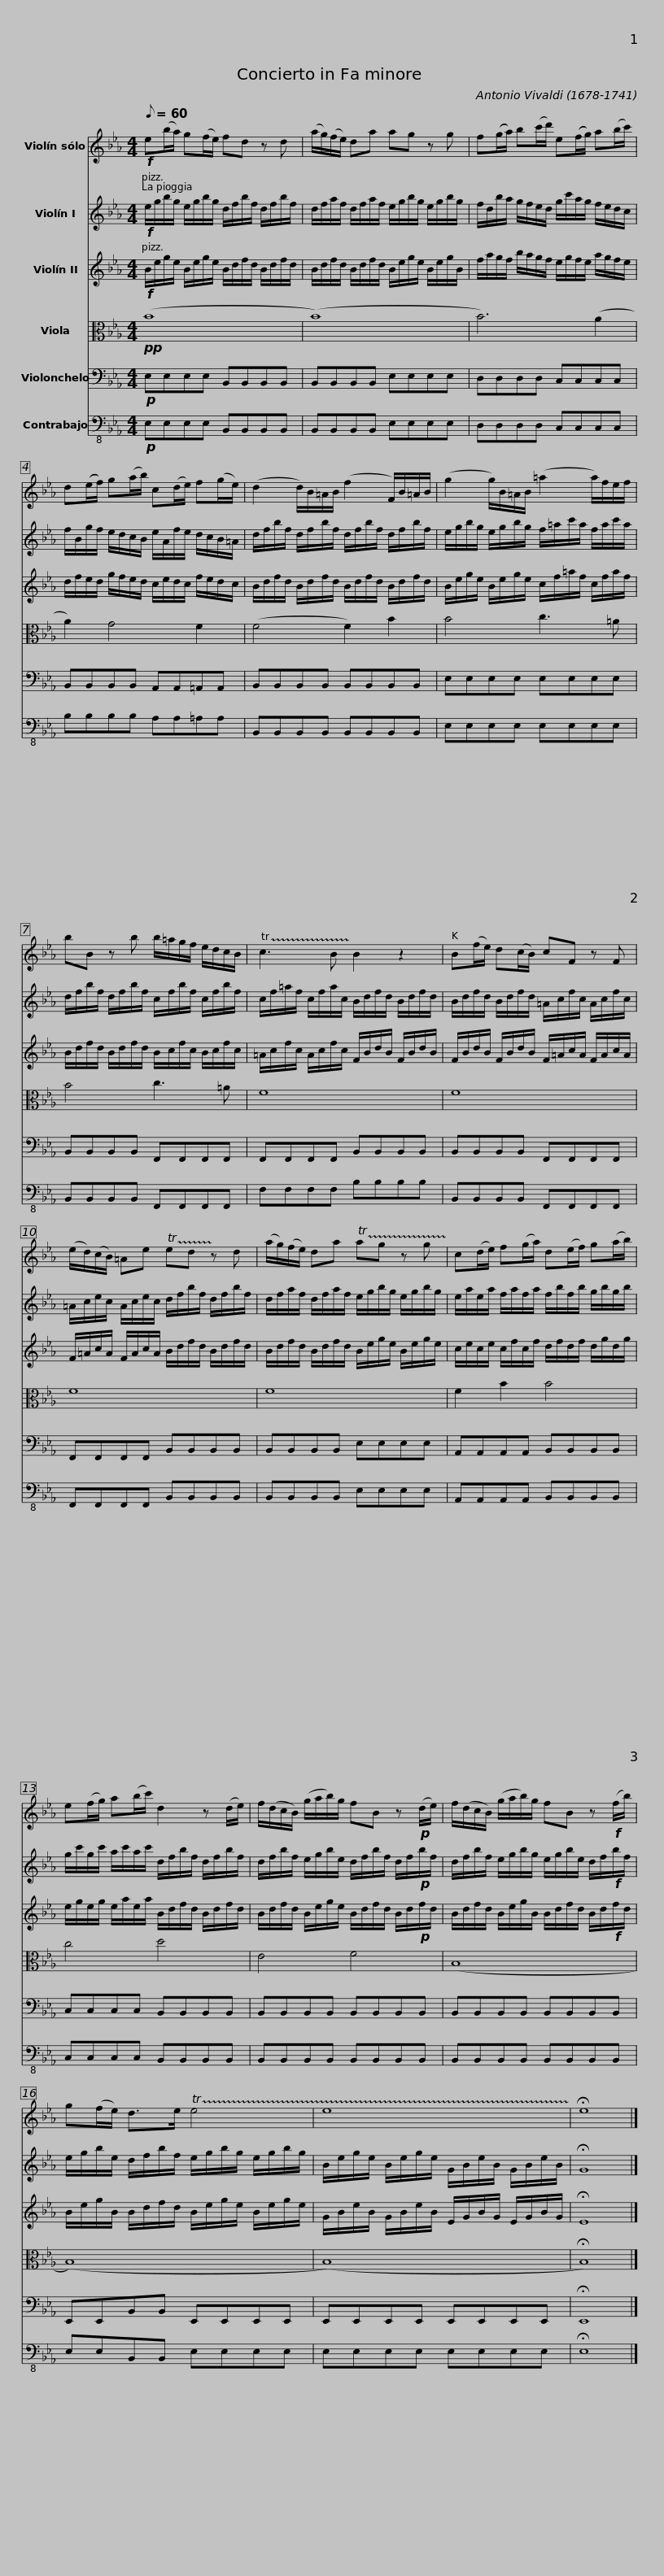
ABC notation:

X:1
%%score 1 2 3 4 5 6
L:1/8
Q:1/8=60
M:4/4
I:linebreak $
K:Eb
V:1 treble
V:2 treble
V:3 treble
V:4 alto
V:5 bass
V:6 bass-8
V:1
!f! e(b/a/) g(f/e/) fd z d | (a/g/)(f/e/) da ag z g | f((g/a/)) b(c'/d'/) e((f/g/)) a(b/c'/) |$ d((e/f/)) g(a/b/) c(d/e/) f(g/e/) | (d2 d/)B/=A/B/ (f2 F/)B/=A/B/ | %5
 (g2 g/)B/=A/B/ (=a2 a/)f/e/f/ |$ bB z b b/=a/g/f/ e/d/c/B/ | !trill(!Tc3 B!trill)! B2 z2 | B(f/e/) d(c/B/) cF z F |$ (e/d/)(c/B/) =Ae !trill(!Ted!trill)! z d | %10
 (a/g/)(f/e/) da !trill(!Tag z g!trill)! | c(d/e/) f(g/a/) d(e/f/) g(a/b/) |$ e(f/g/) a(b/c'/) d2 z (d/e/) | f/(d/c/B/) (g/a/b/)g/ fB z!p! (d/e/) | f/(d/c/B/) (g/a/b/)g/ fB z!f! (f/b/) |$ %15
 g(f/e/) d>e !trill(!Te4 | e8!trill)! | !fermata!e8 |] %18
V:2
!f! e/g/b/g/ e/g/b/g/ d/f/b/f/ d/f/b/f/ | d/f/a/f/ d/f/a/f/ e/g/b/g/ e/g/b/g/ | f/d/b/a/ g/f/e/d/ g/c'/a/g/ f/e/d/c/ |$ f/B/g/f/ e/d/c/B/ e/A/f/e/ d/c/B/=A/ | d/f/b/f/ d/f/b/f/ d/f/b/f/ d/f/b/f/ | %5
 e/g/b/g/ e/g/b/g/ f/=a/c'/a/ f/a/c'/a/ |$ d/f/b/f/ d/f/b/f/ c/f/b/f/ c/f/b/f/ | c/f/=a/f/ c/f/a/c/ B/d/f/d/ B/d/f/d/ | B/d/f/d/ B/d/f/d/ =A/c/f/c/ A/c/f/c/ |$ =A/c/e/c/ A/c/e/c/ d/f/b/f/ d/f/b/f/ | %10
 d/f/a/f/ d/f/a/f/ e/g/b/g/ e/g/b/g/ | e/a/e/a/ f/a/f/a/ f/b/f/b/ g/b/g/b/ |$ g/c'/g/c'/ a/c'/a/c'/ d/f/b/f/ d/f/b/f/ | d/f/b/f/ e/g/b/e/ d/f/b/f/ d/f/!p!b/f/ | d/f/b/f/ e/g/b/g/ e/g/b/e/ d/f/!f!b/f/ |$ %15
 e/g/b/e/ d/f/b/f/ e/g/b/g/ e/g/b/g/ | B/e/g/e/ B/e/g/e/ G/B/e/B/ G/B/e/B/ | !fermata!G8 |] %18
V:3
!f! B/e/g/e/ B/e/g/e/ B/d/f/d/ B/d/f/d/ | B/d/f/d/ B/d/f/d/ B/e/g/e/ B/e/g/B/ | f/a/g/f/ b/a/g/f/ e/g/f/e/ a/g/f/e/ |$ d/f/e/d/ g/f/e/d/ c/e/d/c/ f/e/d/c/ | B/d/f/d/ B/d/f/d/ B/d/f/d/ B/d/f/d/ | %5
 B/e/g/e/ B/e/g/e/ c/f/=a/f/ c/f/a/f/ |$ B/d/f/d/ B/d/f/d/ B/c/f/c/ B/c/f/c/ | =A/c/f/c/ A/c/f/c/ F/B/d/B/ F/B/d/B/ | F/B/d/B/ F/B/d/B/ F/=A/c/A/ F/A/c/A/ |$ F/=A/c/A/ F/A/c/A/ B/d/f/d/ B/d/f/d/ | %10
 B/d/f/d/ B/d/f/d/ B/e/g/e/ B/e/g/e/ | c/e/c/e/ c/f/c/f/ d/f/d/f/ d/g/d/g/ |$ e/g/e/g/ e/a/e/a/ B/d/f/d/ B/d/f/d/ | B/d/f/d/ B/e/g/e/ B/d/f/d/ B/d/!p!f/d/ | B/d/f/d/ B/e/g/B/ B/d/f/d/ B/d/!f!f/d/ |$ %15
 B/e/g/B/ B/d/f/d/ B/e/g/e/ B/e/g/e/ | G/B/e/B/ G/B/e/B/ E/G/B/G/ E/G/B/G/ | !fermata!E8 |] %18
V:4
!pp! (B8 | (B8) | B6) (A2 |$ A2) G4 F2 | (F4 F2) B2 | %5
 B4 c3 =A |$ B4 c3 =A | F8 | F8 |$ F8 | %10
 F8 | F2 B2 B4 |$ c4 d4 | E4 F4 | (B,8 |$ %15
 (B,8) | (B,8) | !fermata!B,8) |] %18
V:5
!p! E,E,E,E, B,,B,,B,,B,, | B,,B,,B,,B,, E,E,E,E, | D,D,D,D, C,C,C,C, |$ B,,B,,B,,B,, A,,A,,=A,,A,, | B,,B,,B,,B,, B,,B,,B,,B,, | %5
 E,E,E,E, E,E,E,E, |$ B,,B,,B,,B,, F,,F,,F,,F,, | F,,F,,F,,F,, B,,B,,B,,B,, | B,,B,,B,,B,, F,,F,,F,,F,, |$ F,,F,,F,,F,, B,,B,,B,,B,, | %10
 B,,B,,B,,B,, E,E,E,E, | A,,A,,A,,A,, B,,B,,B,,B,, |$ C,C,C,C, B,,B,,B,,B,, | B,,B,,B,,B,, B,,B,,B,,B,, | B,,B,,B,,B,, B,,B,,B,,B,, |$ %15
 E,,E,,B,,B,, E,,E,,E,,E,, | E,,E,,E,,E,, E,,E,,E,,E,, | !fermata!E,,8 |] %18
V:6
!p! E,E,E,E, B,,B,,B,,B,, | B,,B,,B,,B,, E,E,E,E, | D,D,D,D, C,C,C,C, |$ B,B,B,B, A,A,=A,A, | B,,B,,B,,B,, B,,B,,B,,B,, | %5
 E,E,E,E, E,E,E,E, |$ B,,B,,B,,B,, F,,F,,F,,F,, | F,F,F,F, B,B,B,B, | B,,B,,B,,B,, F,,F,,F,,F,, |$ F,,F,,F,,F,, B,,B,,B,,B,, | %10
 B,,B,,B,,B,, E,E,E,E, | A,,A,,A,,A,, B,,B,,B,,B,, |$ C,C,C,C, B,,B,,B,,B,, | B,,B,,B,,B,, B,,B,,B,,B,, | B,,B,,B,,B,, B,,B,,B,,B,, |$ %15
 E,E,B,,B,, E,E,E,E, | E,E,E,E, E,E,E,E, | !fermata!E,8 |] %18
